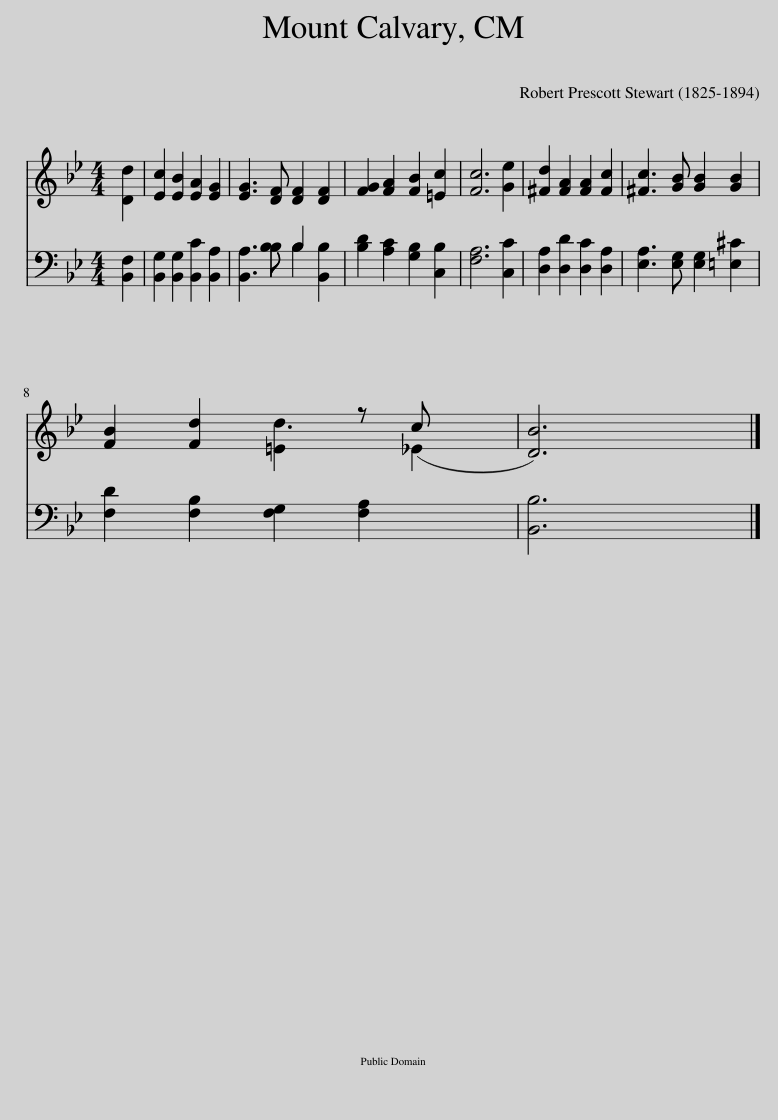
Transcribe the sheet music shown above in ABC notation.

X:1
%%score ( 1 2 ) ( 3 4 )
L:1/8
M:4/4
I:linebreak $
K:Bb
V:1 treble
V:2 treble
V:3 bass
V:4 bass
V:1
 [Dd]2 | [Ec]2 [EB]2 [EA]2 [EG]2 | [EG]3 [DF] [DF]2 [DF]2 | [FG]2 [FA]2 [FB]2 [=Ec]2 | [Fc]6 [Ge]2 | %5
 [^Fd]2 [FA]2 [FA]2 [Fc]2 | [^Fc]3 [GB] [GB]2 [GB]2 |$ [FB]2 [Fd]2 =E2 z c x | [DB]6 |] %9
V:2
 x2 | x8 | x8 | x8 | x8 | %5
 x8 | x8 |$ x4 d3 _E2 | x6 |] %9
V:3
 [B,,F,]2 | [B,,G,]2 [B,,G,]2 [B,,C]2 [B,,A,]2 | [B,,A,]3 B, B,2 [B,,B,]2 | [B,D]2 [A,C]2 [G,B,]2 [C,B,]2 | [F,A,]6 [C,C]2 | %5
 [D,A,]2 [D,D]2 [D,C]2 [D,A,]2 | [E,A,]3 [E,G,] [E,G,]2 [=E,^C]2 |$ [F,D]2 [F,B,]2 [F,G,]2 [F,A,]2 x | [B,,B,]6 |] %9
V:4
 x2 | x8 | x3 B, B,2 x2 | x8 | x8 | %5
 x8 | x8 |$ x9 | x6 |] %9
